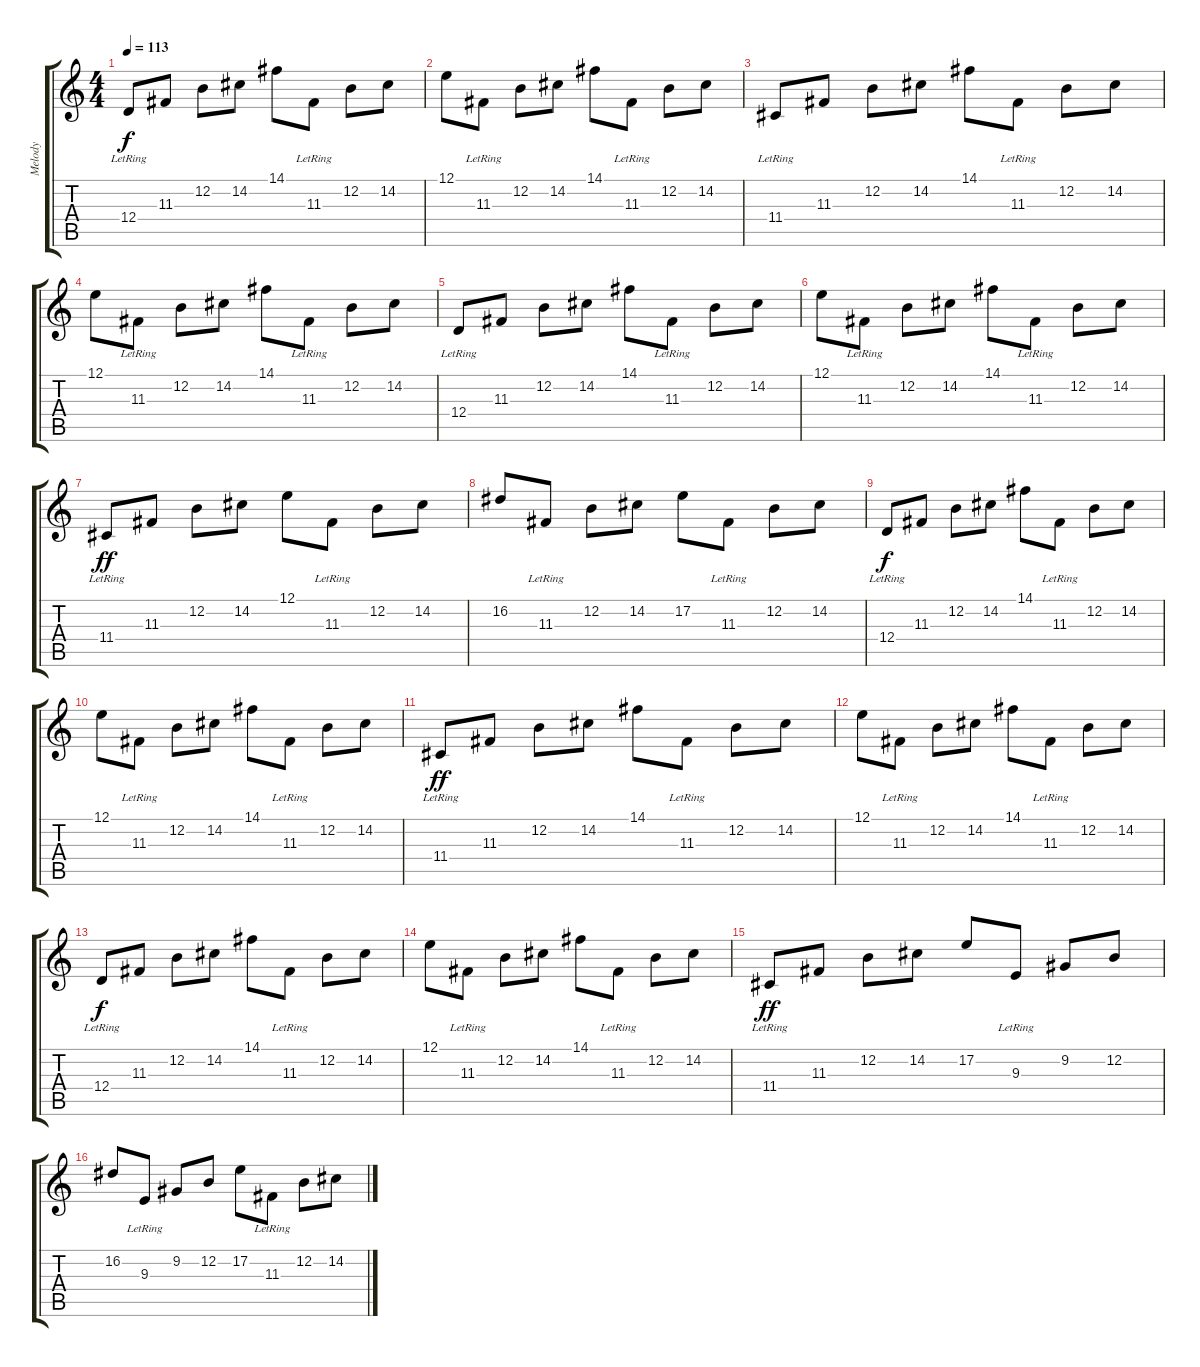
\track ("Melody" "Melody") {instrument acousticgrandpiano}
\staff {score tabs}
\tuning (E4 B3 G3 D3 A2 E2) {hide}
\ts (4 4)
\tempo 113
\clef g2
\ks c
12.4{lr}.8{dy f} 11.3.8 12.2.8 14.2.8 14.1.8 11.3{lr}.8 12.2.8 14.2.8 |
12.1.8 11.3{lr}.8 12.2.8 14.2.8 14.1.8 11.3{lr}.8 12.2.8 14.2.8 |
11.4{lr}.8 11.3.8 12.2.8 14.2.8 14.1.8 11.3{lr}.8 12.2.8 14.2.8 |
12.1.8 11.3{lr}.8 12.2.8 14.2.8 14.1.8 11.3{lr}.8 12.2.8 14.2.8 |
12.4{lr}.8 11.3.8 12.2.8 14.2.8 14.1.8 11.3{lr}.8 12.2.8 14.2.8 |
12.1.8 11.3{lr}.8 12.2.8 14.2.8 14.1.8 11.3{lr}.8 12.2.8 14.2.8 |
11.4{lr}.8{dy ff} 11.3.8 12.2.8 14.2.8 12.1.8 11.3{lr}.8 12.2.8 14.2.8 |
16.2.8 11.3{lr}.8 12.2.8 14.2.8 17.2.8 11.3{lr}.8 12.2.8 14.2.8 |
12.4{lr}.8{dy f} 11.3.8 12.2.8 14.2.8 14.1.8 11.3{lr}.8 12.2.8 14.2.8 |
12.1.8 11.3{lr}.8 12.2.8 14.2.8 14.1.8 11.3{lr}.8 12.2.8 14.2.8 |
11.4{lr}.8{dy ff} 11.3.8 12.2.8 14.2.8 14.1.8 11.3{lr}.8 12.2.8 14.2.8 |
12.1.8 11.3{lr}.8 12.2.8 14.2.8 14.1.8 11.3{lr}.8 12.2.8 14.2.8 |
12.4{lr}.8{dy f} 11.3.8 12.2.8 14.2.8 14.1.8 11.3{lr}.8 12.2.8 14.2.8 |
12.1.8 11.3{lr}.8 12.2.8 14.2.8 14.1.8 11.3{lr}.8 12.2.8 14.2.8 |
11.4{lr}.8{dy ff} 11.3.8 12.2.8 14.2.8 17.2.8 9.3{lr}.8 9.2.8 12.2.8 |
16.2.8 9.3{lr}.8 9.2.8 12.2.8 17.2.8 11.3{lr}.8 12.2.8 14.2.8
